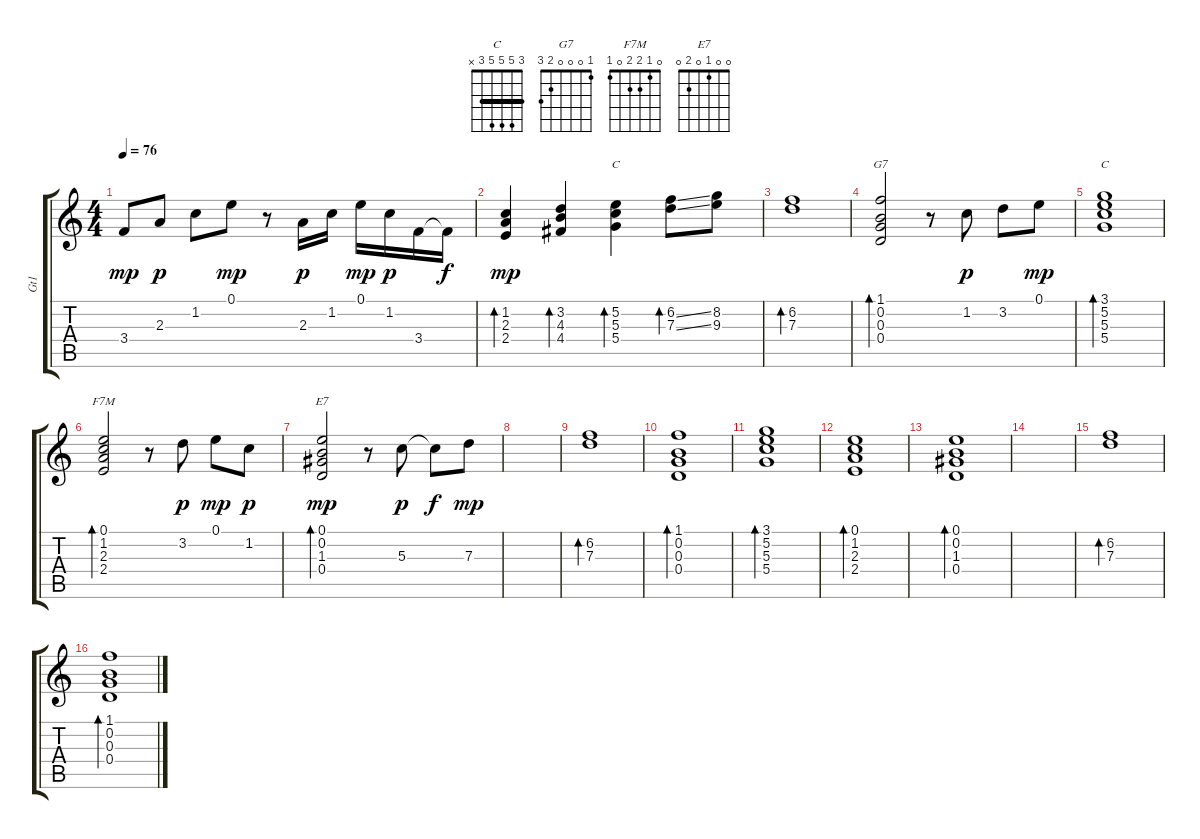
\track ("Gt1" "Gt1") {instrument electricguitarclean}
\staff {score tabs}
\tuning (E4 B3 G3 D3 A2 E2) {hide}
\chord ("C" x 1 x 2 3 x)
\chord ("G7" 1 0 0 0 2 3)
\chord ("C" 3 5 5 5 3 x) {barre 3}
\chord ("F7M" 0 1 2 2 0 1)
\chord ("E7" 0 0 1 0 2 0)
\ts (4 4)
\tempo 76
\clef g2
\ks c
3.4.8{dy mp} 2.3.8{dy p} 1.2.8 0.1.8{dy mp} r.8 2.3.16{dy p} 1.2.16 0.1.16{dy mp} 1.2.16{dy p} 3.4.16 3.4{t}.16{dy f} |
(1.2 2.3 2.4).4{bd 240 dy mp} (3.2 4.3 4.4).4{bd 240} (5.2 5.3 5.4).4{bd 240 ch "C"} (6.2{ss} 7.3{ss}).8{bd 240} (8.2 9.3).8 |
(6.2 7.3).1{bd 120} |
(1.1 0.2 0.3 0.4).2{bd 240 ch "G7"} r.8 1.2.8{dy p} 3.2.8 0.1.8{dy mp} |
(3.1 5.2 5.3 5.4).1{bd 240 ch "C"} |
(0.1 1.2 2.3 2.4).2{bd 240 ch "F7M"} r.8 3.2.8{dy p} 0.1.8{dy mp} 1.2.8{dy p} |
(0.1 0.2 1.3 0.4).2{bd 240 ch "E7" dy mp} r.8 5.3.8{dy p} 5.3{t}.8{dy f} 7.3.8{dy mp} |
|
(6.2 7.3).1{bd 120} |
(1.1 0.2 0.3 0.4).1{bd 240} |
(3.1 5.2 5.3 5.4).1{bd 240} |
(0.1 1.2 2.3 2.4).1{bd 240} |
(0.1 0.2 1.3 0.4).1{bd 240} |
|
(6.2 7.3).1{bd 120} |
(1.1 0.2 0.3 0.4).1{bd 240}
